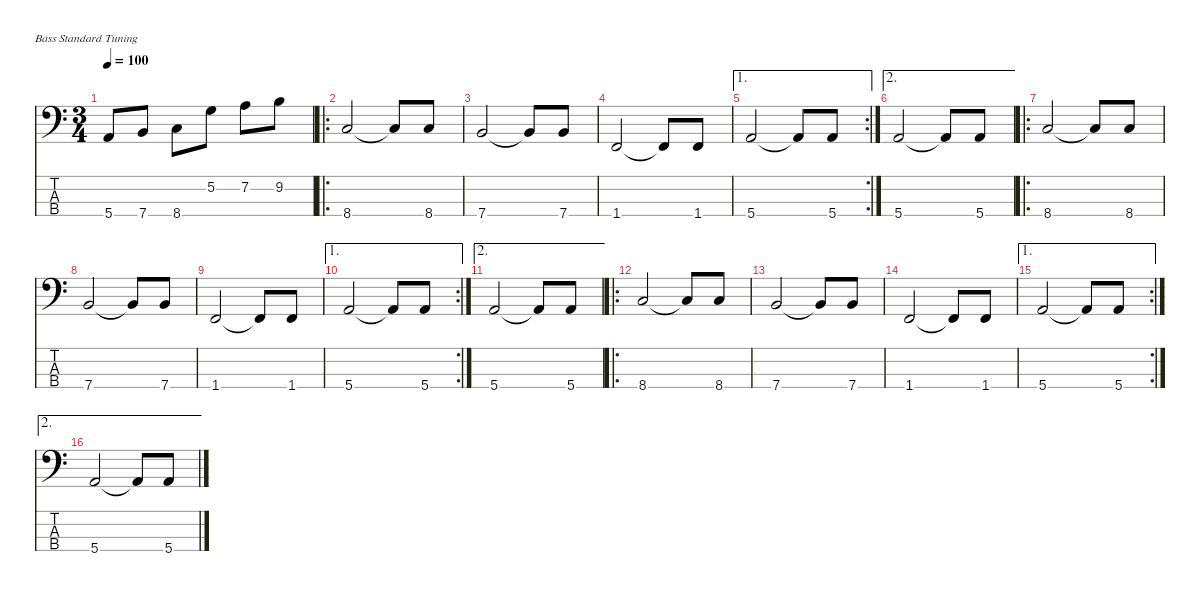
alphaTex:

\defaultSystemsLayout 4
\hideDynamics
\bracketExtendMode nobrackets
\singleTrackTrackNamePolicy hidden
\multiTrackTrackNamePolicy hidden
\firstSystemTrackNameMode fullname
\firstSystemTrackNameOrientation horizontal
\otherSystemsTrackNameOrientation horizontal
\track ("Bass" "el.bs.") {instrument electricbassfinger}
\staff {score tabs}
\tuning (G2 D2 A1 E1)
\ts (3 4)
\tempo 100
\clef f4
\ks c
5.4.8{dy f beam Up} 7.4.8{beam Up} 8.4.8{beam Down} 5.2.8{beam Down} 7.2.8{beam Down} 9.2.8{beam Down} |
\ro
8.4.2{beam Up} 8.4{t}.8{beam Up} 8.4.8{beam Up} |
7.4.2{beam Up} 7.4{t}.8{beam Up} 7.4.8{beam Up} |
1.4.2{beam Up} 1.4{t}.8{beam Up} 1.4.8{beam Up} |
\ae 1
\rc 2
5.4.2{beam Up} 5.4{t}.8{beam Up} 5.4.8{beam Up} |
\ae 2
5.4.2{beam Up} 5.4{t}.8{beam Up} 5.4.8{beam Up} |
\ro
8.4.2{beam Up} 8.4{t}.8{beam Up} 8.4.8{beam Up} |
7.4.2{beam Up} 7.4{t}.8{beam Up} 7.4.8{beam Up} |
1.4.2{beam Up} 1.4{t}.8{beam Up} 1.4.8{beam Up} |
\ae 1
\rc 2
5.4.2{beam Up} 5.4{t}.8{beam Up} 5.4.8{beam Up} |
\ae 2
5.4.2{beam Up} 5.4{t}.8{beam Up} 5.4.8{beam Up} |
\ro
8.4.2{beam Up} 8.4{t}.8{beam Up} 8.4.8{beam Up} |
7.4.2{beam Up} 7.4{t}.8{beam Up} 7.4.8{beam Up} |
1.4.2{beam Up} 1.4{t}.8{beam Up} 1.4.8{beam Up} |
\ae 1
\rc 2
5.4.2{beam Up} 5.4{t}.8{beam Up} 5.4.8{beam Up} |
\ae 2
5.4.2{beam Up} 5.4{t}.8{beam Up} 5.4.8{beam Up}
